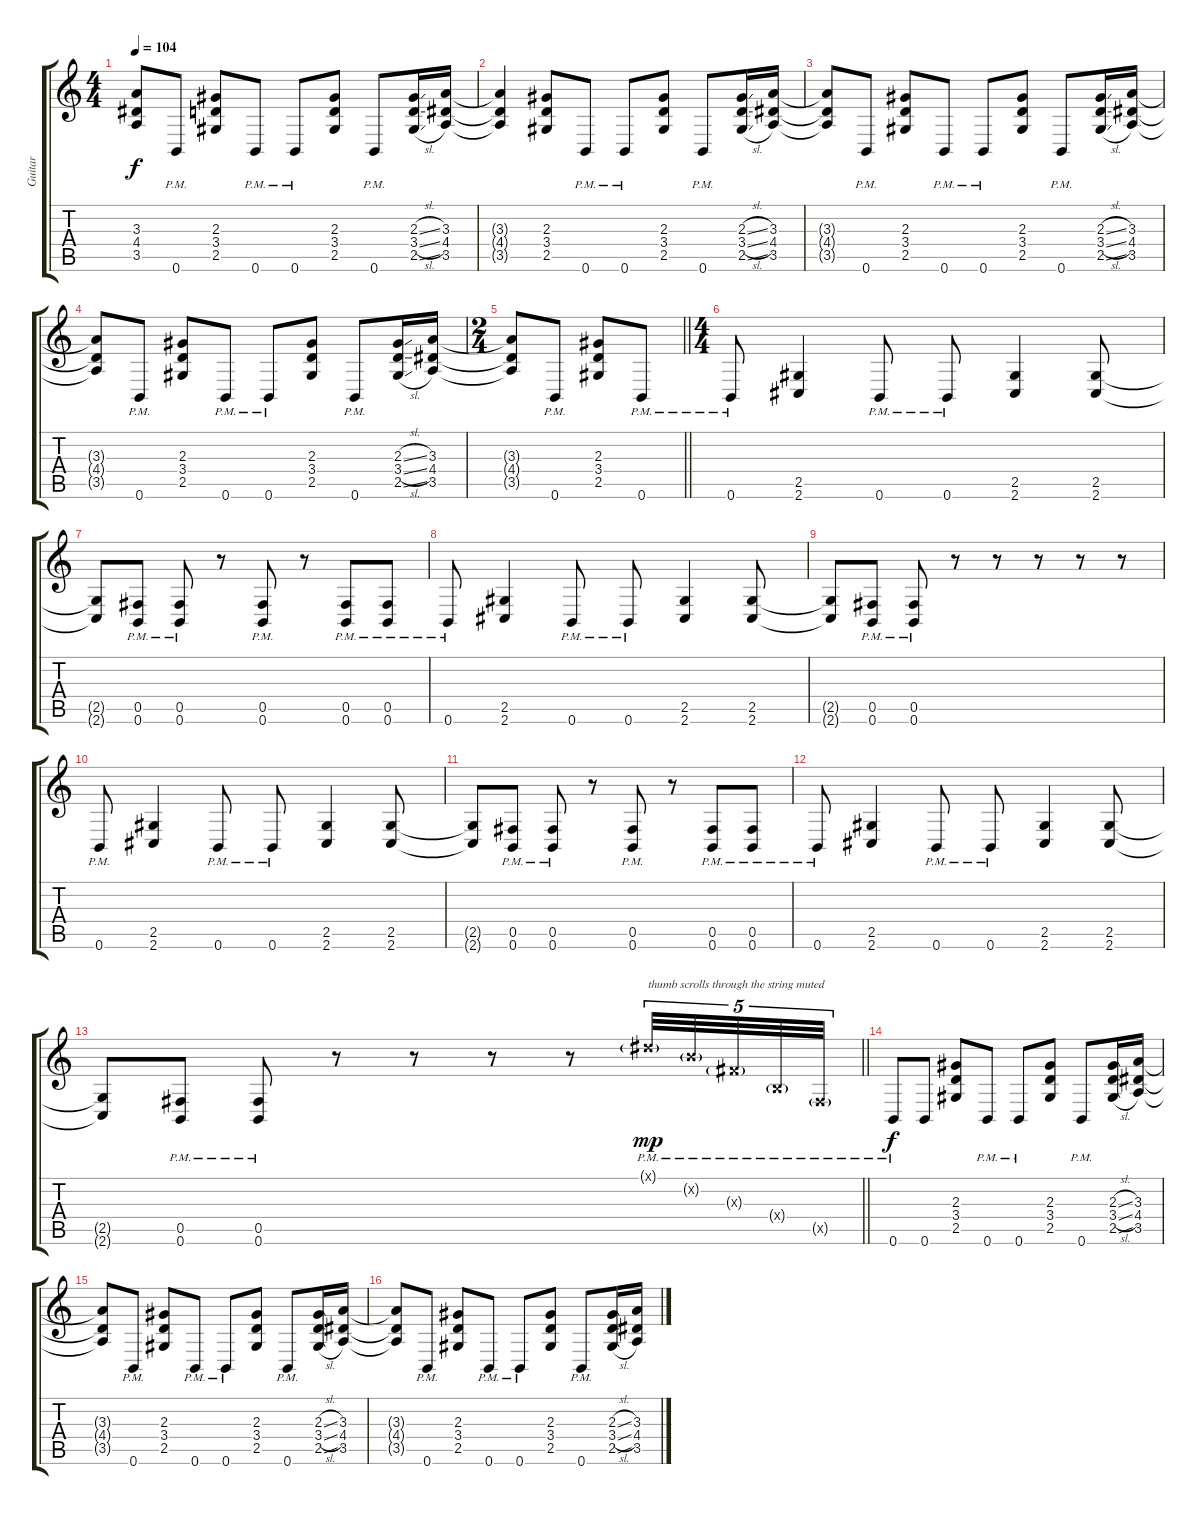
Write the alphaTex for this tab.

\track ("Guitar" "Guitar") {instrument acousticguitarsteel}
\staff {score tabs}
\tuning (Eb4 B3 Gb3 B2 Gb2 B1) {hide}
\ts (4 4)
\tempo 104
\clef g2
\ks c
(3.3{t} 4.4{t} 3.5{t}).8{dy f} 0.6{pm}.8 (2.3 3.4 2.5).8 0.6{pm}.8 0.6{pm}.8 (2.3 3.4 2.5).8 0.6{pm}.8 (2.3{sl} 3.4{sl} 2.5{sl}).16 (3.3 4.4 3.5).16 |
(3.3{t} 4.4{t} 3.5{t}).4 (2.3 3.4 2.5).8 0.6{pm}.8 0.6{pm}.8 (2.3 3.4 2.5).8 0.6{pm}.8 (2.3{sl} 3.4{sl} 2.5{sl}).16 (3.3 4.4 3.5).16 |
(3.3{t} 4.4{t} 3.5{t}).8 0.6{pm}.8 (2.3 3.4 2.5).8 0.6{pm}.8 0.6{pm}.8 (2.3 3.4 2.5).8 0.6{pm}.8 (2.3{sl} 3.4{sl} 2.5{sl}).16 (3.3 4.4 3.5).16 |
(3.3{t} 4.4{t} 3.5{t}).8 0.6{pm}.8 (2.3 3.4 2.5).8 0.6{pm}.8 0.6{pm}.8 (2.3 3.4 2.5).8 0.6{pm}.8 (2.3{sl} 3.4{sl} 2.5{sl}).16 (3.3 4.4 3.5).16 |
\ts (2 4)
\barLineRight lightlight
(3.3{t} 4.4{t} 3.5{t}).8 0.6{pm}.8 (2.3 3.4 2.5).8 0.6{pm}.8 |
\ts (4 4)
\section ("" "")
0.6{pm}.8 (2.5 2.6).4 0.6{pm}.8 0.6{pm}.8 (2.5 2.6).4 (2.5 2.6).8 |
(2.5{t} 2.6{t}).8 (0.5{pm} 0.6{pm}).8 (0.5{pm} 0.6{pm}).8 r.8 (0.5{pm} 0.6{pm}).8 r.8 (0.5{pm} 0.6{pm}).8 (0.5{pm} 0.6{pm}).8 |
0.6{pm}.8 (2.5 2.6).4 0.6{pm}.8 0.6{pm}.8 (2.5 2.6).4 (2.5 2.6).8 |
(2.5{t} 2.6{t}).8 (0.5{pm} 0.6{pm}).8 (0.5{pm} 0.6{pm}).8 r.8 r.8 r.8 r.8 r.8 |
0.6{pm}.8 (2.5 2.6).4 0.6{pm}.8 0.6{pm}.8 (2.5 2.6).4 (2.5 2.6).8 |
(2.5{t} 2.6{t}).8 (0.5{pm} 0.6{pm}).8 (0.5{pm} 0.6{pm}).8 r.8 (0.5{pm} 0.6{pm}).8 r.8 (0.5{pm} 0.6{pm}).8 (0.5{pm} 0.6{pm}).8 |
0.6{pm}.8 (2.5 2.6).4 0.6{pm}.8 0.6{pm}.8 (2.5 2.6).4 (2.5 2.6).8 |
\barLineRight lightlight
(2.5{t} 2.6{t}).8 (0.5{pm} 0.6{pm}).8 (0.5{pm} 0.6{pm}).8 r.8 r.8 r.8 r.8 0.1{g pm x}.32{tu (5 4) txt "thumb scrolls through the string muted" dy mp instrument electricguitarmuted} 0.2{g pm x}.32{tu (5 4)} 0.3{g pm x}.32{tu (5 4)} 0.4{g pm x}.32{tu (5 4)} 0.5{g pm x}.32{tu (5 4)} |
\section ("" "")
0.6{pm}.8{dy f instrument acousticguitarsteel} 0.6.8 (2.3 3.4 2.5).8 0.6{pm}.8 0.6{pm}.8 (2.3 3.4 2.5).8 0.6{pm}.8 (2.3{sl} 3.4{sl} 2.5{sl}).16 (3.3 4.4 3.5).16 |
(3.3{t} 4.4{t} 3.5{t}).8 0.6{pm}.8 (2.3 3.4 2.5).8 0.6{pm}.8 0.6{pm}.8 (2.3 3.4 2.5).8 0.6{pm}.8 (2.3{sl} 3.4{sl} 2.5{sl}).16 (3.3 4.4 3.5).16 |
(3.3{t} 4.4{t} 3.5{t}).8 0.6{pm}.8 (2.3 3.4 2.5).8 0.6{pm}.8 0.6{pm}.8 (2.3 3.4 2.5).8 0.6{pm}.8 (2.3{sl} 3.4{sl} 2.5{sl}).16 (3.3 4.4 3.5).16
